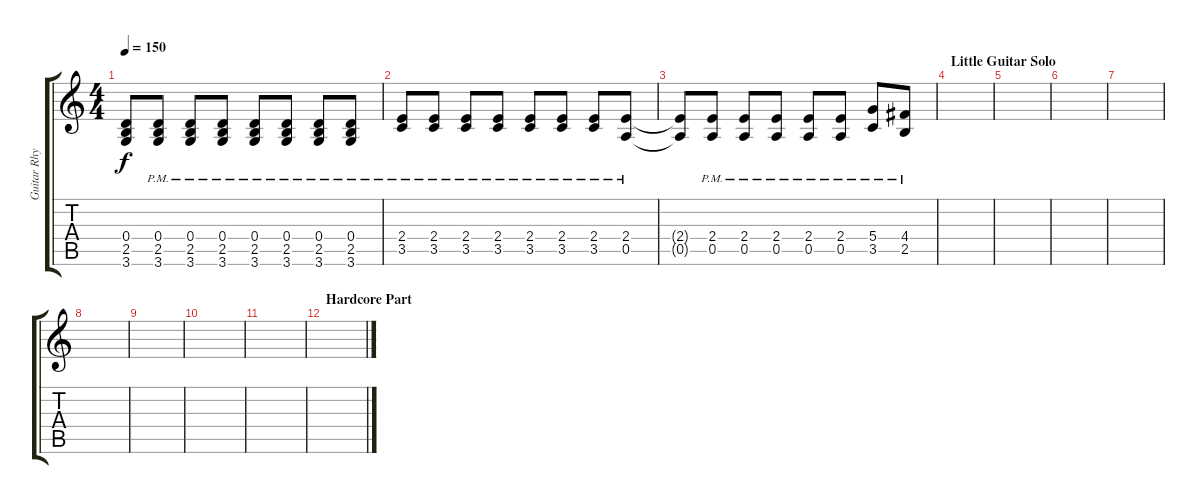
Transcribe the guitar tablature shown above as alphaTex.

\track ("Guitar Rhythm E tunning" "Guitar Rhy") {instrument electricguitarjazz}
\staff {score tabs}
\tuning (E4 B3 G3 D3 A2 E2) {hide}
\ts (4 4)
\tempo 150
\clef g2
\ks c
(0.4{t} 2.5{t} 3.6{t}).8{dy f instrument distortionguitar} (0.4{pm} 2.5{pm} 3.6{pm}).8 (0.4{pm} 2.5{pm} 3.6{pm}).8 (0.4{pm} 2.5{pm} 3.6{pm}).8 (0.4{pm} 2.5{pm} 3.6{pm}).8 (0.4{pm} 2.5 3.6{pm}).8 (0.4{pm} 2.5{pm} 3.6{pm}).8 (0.4{pm} 2.5{pm} 3.6{pm}).8 |
(2.4{pm} 3.5{pm}).8{instrument distortionguitar} (2.4{pm} 3.5{pm}).8 (2.4{pm} 3.5{pm}).8 (2.4{pm} 3.5{pm}).8 (2.4{pm} 3.5{pm}).8 (2.4{pm} 3.5).8 (2.4{pm} 3.5{pm}).8 (2.4{pm} 0.5).8 |
(2.4{t} 0.5{t}).8{instrument distortionguitar} (2.4{pm} 0.5{pm}).8 (2.4{pm} 0.5{pm}).8 (2.4{pm} 0.5{pm}).8 (2.4{pm} 0.5{pm}).8 (2.4 0.5{pm}).8 (5.4{pm} 3.5{pm}).8 (4.4{pm} 2.5{pm}).8 |
\section ("" "Little Guitar Solo")
|
|
|
|
|
|
|
|
\section ("" "Hardcore Part")
